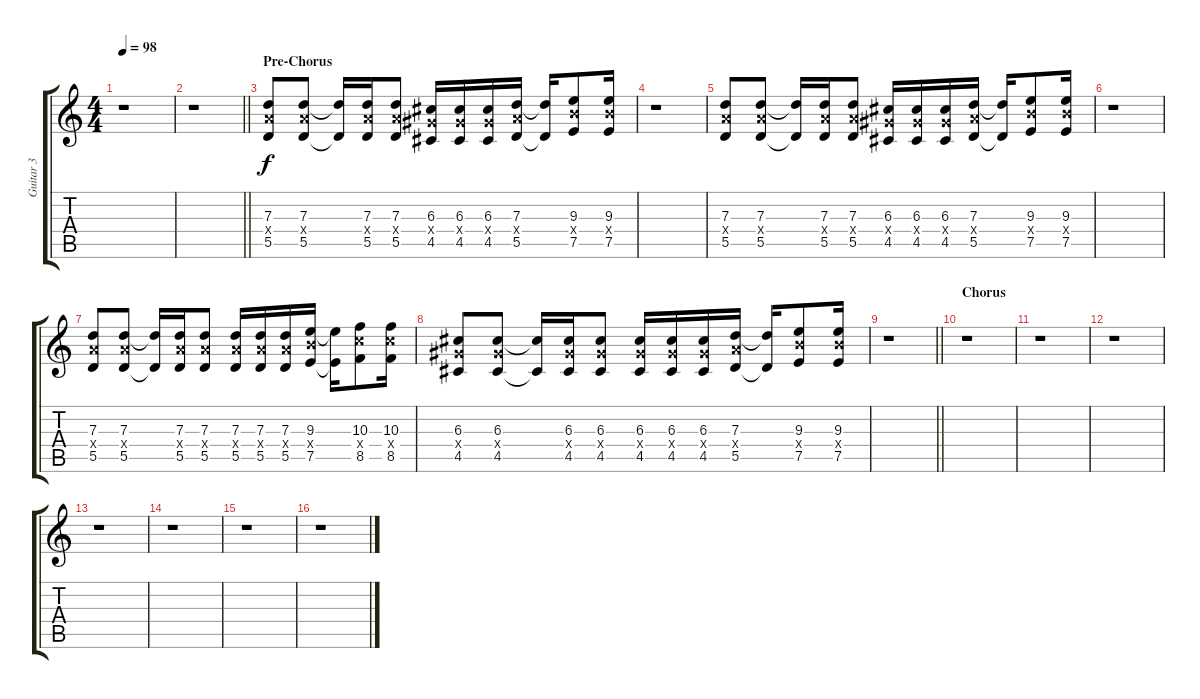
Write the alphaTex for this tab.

\track ("Guitar 3" "Guitar 3") {instrument distortionguitar}
\staff {score tabs}
\tuning (E4 B3 G3 D3 A2 D2) {hide}
\ts (4 4)
\tempo 98
\clef g2
\ks c
r.1{dy f} |
\barLineRight lightlight
r.1 |
\section ("" "Pre-Chorus")
(7.3 7.4{x} 5.5).8 (7.3 7.4{x} 5.5).8 (7.3{t} 5.5{t}).16 (7.3 7.4{x} 5.5).16 (7.3 7.4{x} 5.5).8 (6.3 6.4{x} 4.5).16 (6.3 6.4{x} 4.5).16 (6.3 6.4{x} 4.5).16 (7.3 7.4{x} 5.5).16 (7.3{t} 5.5{t}).16 (9.3 9.4{x} 7.5).8 (9.3 9.4{x} 7.5).16 |
r.1 |
(7.3 7.4{x} 5.5).8 (7.3 7.4{x} 5.5).8 (7.3{t} 5.5{t}).16 (7.3 7.4{x} 5.5).16 (7.3 7.4{x} 5.5).8 (6.3 6.4{x} 4.5).16 (6.3 6.4{x} 4.5).16 (6.3 6.4{x} 4.5).16 (7.3 7.4{x} 5.5).16 (7.3{t} 5.5{t}).16 (9.3 9.4{x} 7.5).8 (9.3 9.4{x} 7.5).16 |
r.1 |
(7.3 7.4{x} 5.5).8 (7.3 7.4{x} 5.5).8 (7.3{t} 5.5{t}).16 (7.3 7.4{x} 5.5).16 (7.3 7.4{x} 5.5).8 (7.3 7.4{x} 5.5).16 (7.3 7.4{x} 5.5).16 (7.3 7.4{x} 5.5).16 (9.3 9.4{x} 7.5).16 (9.3{t} 7.5{t}).16 (10.3 10.4{x} 8.5).8 (10.3 10.4{x} 8.5).16 |
(6.3 6.4{x} 4.5).8 (6.3 6.4{x} 4.5).8 (6.3{t} 4.5{t}).16 (6.3 6.4{x} 4.5).16 (6.3 6.4{x} 4.5).8 (6.3 6.4{x} 4.5).16 (6.3 6.4{x} 4.5).16 (6.3 6.4{x} 4.5).16 (7.3 7.4{x} 5.5).16 (7.3{t} 5.5{t}).16 (9.3 9.4{x} 7.5).8 (9.3 9.4{x} 7.5).16 |
\barLineRight lightlight
r.1 |
\section ("" "Chorus")
r.1 |
r.1 |
r.1 |
r.1 |
r.1 |
r.1 |
r.1
